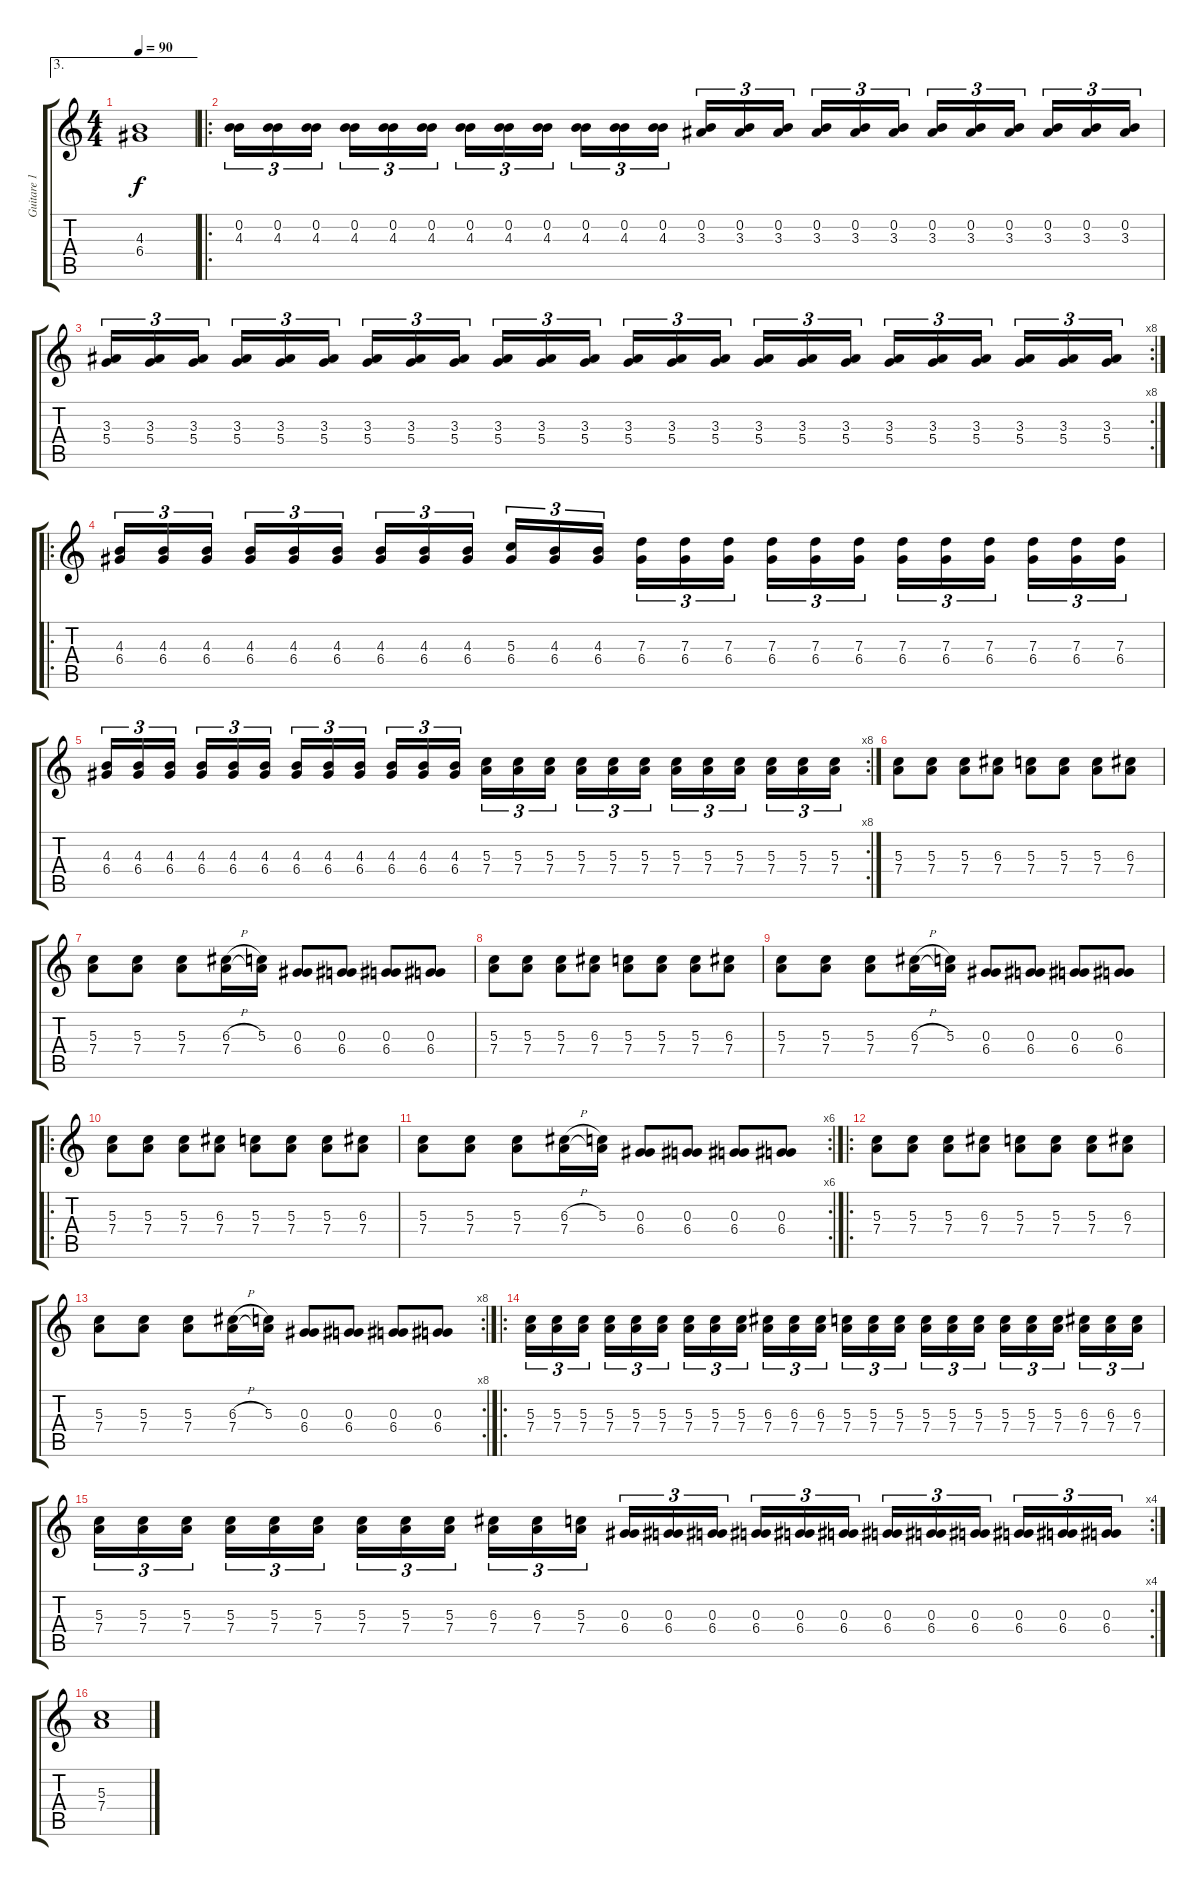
\track ("Guitare 1" "Guitare 1") {instrument distortionguitar}
\staff {score tabs}
\tuning (E4 B3 G3 D3 A2 E2) {hide}
\ae 3
\ts (4 4)
\tempo 90
\clef g2
\ks c
(4.3{t} 6.4{t}).1{dy f} |
\ro
(0.2 4.3).16{tu (3 2)} (0.2 4.3).16{tu (3 2)} (0.2 4.3).16{tu (3 2) beam splitsecondary} (0.2 4.3).16{tu (3 2)} (0.2 4.3).16{tu (3 2)} (0.2 4.3).16{tu (3 2)} (0.2 4.3).16{tu (3 2)} (0.2 4.3).16{tu (3 2)} (0.2 4.3).16{tu (3 2) beam splitsecondary} (0.2 4.3).16{tu (3 2)} (0.2 4.3).16{tu (3 2)} (0.2 4.3).16{tu (3 2)} (0.2 3.3).16{tu (3 2)} (0.2 3.3).16{tu (3 2)} (0.2 3.3).16{tu (3 2) beam splitsecondary} (0.2 3.3).16{tu (3 2)} (0.2 3.3).16{tu (3 2)} (0.2 3.3).16{tu (3 2)} (0.2 3.3).16{tu (3 2)} (0.2 3.3).16{tu (3 2)} (0.2 3.3).16{tu (3 2) beam splitsecondary} (0.2 3.3).16{tu (3 2)} (0.2 3.3).16{tu (3 2)} (0.2 3.3).16{tu (3 2)} |
\rc 8
(3.3 5.4).16{tu (3 2)} (3.3 5.4).16{tu (3 2)} (3.3 5.4).16{tu (3 2) beam splitsecondary} (3.3 5.4).16{tu (3 2)} (3.3 5.4).16{tu (3 2)} (3.3 5.4).16{tu (3 2)} (3.3 5.4).16{tu (3 2)} (3.3 5.4).16{tu (3 2)} (3.3 5.4).16{tu (3 2) beam splitsecondary} (3.3 5.4).16{tu (3 2)} (3.3 5.4).16{tu (3 2)} (3.3 5.4).16{tu (3 2)} (3.3 5.4).16{tu (3 2)} (3.3 5.4).16{tu (3 2)} (3.3 5.4).16{tu (3 2) beam splitsecondary} (3.3 5.4).16{tu (3 2)} (3.3 5.4).16{tu (3 2)} (3.3 5.4).16{tu (3 2)} (3.3 5.4).16{tu (3 2)} (3.3 5.4).16{tu (3 2)} (3.3 5.4).16{tu (3 2) beam splitsecondary} (3.3 5.4).16{tu (3 2)} (3.3 5.4).16{tu (3 2)} (3.3 5.4).16{tu (3 2)} |
\ro
(4.3 6.4).16{tu (3 2)} (4.3 6.4).16{tu (3 2)} (4.3 6.4).16{tu (3 2) beam splitsecondary} (4.3 6.4).16{tu (3 2)} (4.3 6.4).16{tu (3 2)} (4.3 6.4).16{tu (3 2)} (4.3 6.4).16{tu (3 2)} (4.3 6.4).16{tu (3 2)} (4.3 6.4).16{tu (3 2) beam splitsecondary} (5.3 6.4).16{tu (3 2)} (4.3 6.4).16{tu (3 2)} (4.3 6.4).16{tu (3 2)} (7.3 6.4).16{tu (3 2)} (7.3 6.4).16{tu (3 2)} (7.3 6.4).16{tu (3 2) beam splitsecondary} (7.3 6.4).16{tu (3 2)} (7.3 6.4).16{tu (3 2)} (7.3 6.4).16{tu (3 2)} (7.3 6.4).16{tu (3 2)} (7.3 6.4).16{tu (3 2)} (7.3 6.4).16{tu (3 2) beam splitsecondary} (7.3 6.4).16{tu (3 2)} (7.3 6.4).16{tu (3 2)} (7.3 6.4).16{tu (3 2)} |
\rc 8
(4.3 6.4).16{tu (3 2)} (4.3 6.4).16{tu (3 2)} (4.3 6.4).16{tu (3 2) beam splitsecondary} (4.3 6.4).16{tu (3 2)} (4.3 6.4).16{tu (3 2)} (4.3 6.4).16{tu (3 2)} (4.3 6.4).16{tu (3 2)} (4.3 6.4).16{tu (3 2)} (4.3 6.4).16{tu (3 2) beam splitsecondary} (4.3 6.4).16{tu (3 2)} (4.3 6.4).16{tu (3 2)} (4.3 6.4).16{tu (3 2)} (5.3 7.4).16{tu (3 2)} (5.3 7.4).16{tu (3 2)} (5.3 7.4).16{tu (3 2) beam splitsecondary} (5.3 7.4).16{tu (3 2)} (5.3 7.4).16{tu (3 2)} (5.3 7.4).16{tu (3 2)} (5.3 7.4).16{tu (3 2)} (5.3 7.4).16{tu (3 2)} (5.3 7.4).16{tu (3 2) beam splitsecondary} (5.3 7.4).16{tu (3 2)} (5.3 7.4).16{tu (3 2)} (5.3 7.4).16{tu (3 2)} |
(5.3 7.4).8 (5.3 7.4).8 (5.3 7.4).8 (6.3 7.4).8 (5.3 7.4).8 (5.3 7.4).8 (5.3 7.4).8 (6.3 7.4).8 |
(5.3 7.4).8 (5.3 7.4).8 (5.3 7.4).8 (6.3{h} 7.4).16 (5.3 7.4{t}).16 (0.3 6.4).8 (0.3 6.4).8 (0.3 6.4).8 (0.3 6.4).8 |
(5.3 7.4).8 (5.3 7.4).8 (5.3 7.4).8 (6.3 7.4).8 (5.3 7.4).8 (5.3 7.4).8 (5.3 7.4).8 (6.3 7.4).8 |
(5.3 7.4).8 (5.3 7.4).8 (5.3 7.4).8 (6.3{h} 7.4).16 (5.3 7.4{t}).16 (0.3 6.4).8 (0.3 6.4).8 (0.3 6.4).8 (0.3 6.4).8 |
\ro
(5.3 7.4).8 (5.3 7.4).8 (5.3 7.4).8 (6.3 7.4).8 (5.3 7.4).8 (5.3 7.4).8 (5.3 7.4).8 (6.3 7.4).8 |
\rc 6
(5.3 7.4).8 (5.3 7.4).8 (5.3 7.4).8 (6.3{h} 7.4).16 (5.3 7.4{t}).16 (0.3 6.4).8 (0.3 6.4).8 (0.3 6.4).8 (0.3 6.4).8 |
\ro
(5.3 7.4).8 (5.3 7.4).8 (5.3 7.4).8 (6.3 7.4).8 (5.3 7.4).8 (5.3 7.4).8 (5.3 7.4).8 (6.3 7.4).8 |
\rc 8
(5.3 7.4).8 (5.3 7.4).8 (5.3 7.4).8 (6.3{h} 7.4).16 (5.3 7.4{t}).16 (0.3 6.4).8 (0.3 6.4).8 (0.3 6.4).8 (0.3 6.4).8 |
\ro
(5.3 7.4).16{tu (3 2)} (5.3 7.4).16{tu (3 2)} (5.3 7.4).16{tu (3 2) beam splitsecondary} (5.3 7.4).16{tu (3 2)} (5.3 7.4).16{tu (3 2)} (5.3 7.4).16{tu (3 2)} (5.3 7.4).16{tu (3 2)} (5.3 7.4).16{tu (3 2)} (5.3 7.4).16{tu (3 2) beam splitsecondary} (6.3 7.4).16{tu (3 2)} (6.3 7.4).16{tu (3 2)} (6.3 7.4).16{tu (3 2)} (5.3 7.4).16{tu (3 2)} (5.3 7.4).16{tu (3 2)} (5.3 7.4).16{tu (3 2) beam splitsecondary} (5.3 7.4).16{tu (3 2)} (5.3 7.4).16{tu (3 2)} (5.3 7.4).16{tu (3 2)} (5.3 7.4).16{tu (3 2)} (5.3 7.4).16{tu (3 2)} (5.3 7.4).16{tu (3 2) beam splitsecondary} (6.3 7.4).16{tu (3 2)} (6.3 7.4).16{tu (3 2)} (6.3 7.4).16{tu (3 2)} |
\rc 4
(5.3 7.4).16{tu (3 2)} (5.3 7.4).16{tu (3 2)} (5.3 7.4).16{tu (3 2) beam splitsecondary} (5.3 7.4).16{tu (3 2)} (5.3 7.4).16{tu (3 2)} (5.3 7.4).16{tu (3 2)} (5.3 7.4).16{tu (3 2)} (5.3 7.4).16{tu (3 2)} (5.3 7.4).16{tu (3 2) beam splitsecondary} (6.3 7.4).16{tu (3 2)} (6.3 7.4).16{tu (3 2)} (5.3 7.4).16{tu (3 2)} (0.3 6.4).16{tu (3 2)} (0.3 6.4).16{tu (3 2)} (0.3 6.4).16{tu (3 2) beam splitsecondary} (0.3 6.4).16{tu (3 2)} (0.3 6.4).16{tu (3 2)} (0.3 6.4).16{tu (3 2)} (0.3 6.4).16{tu (3 2)} (0.3 6.4).16{tu (3 2)} (0.3 6.4).16{tu (3 2) beam splitsecondary} (0.3 6.4).16{tu (3 2)} (0.3 6.4).16{tu (3 2)} (0.3 6.4).16{tu (3 2)} |
(5.3 7.4).1
